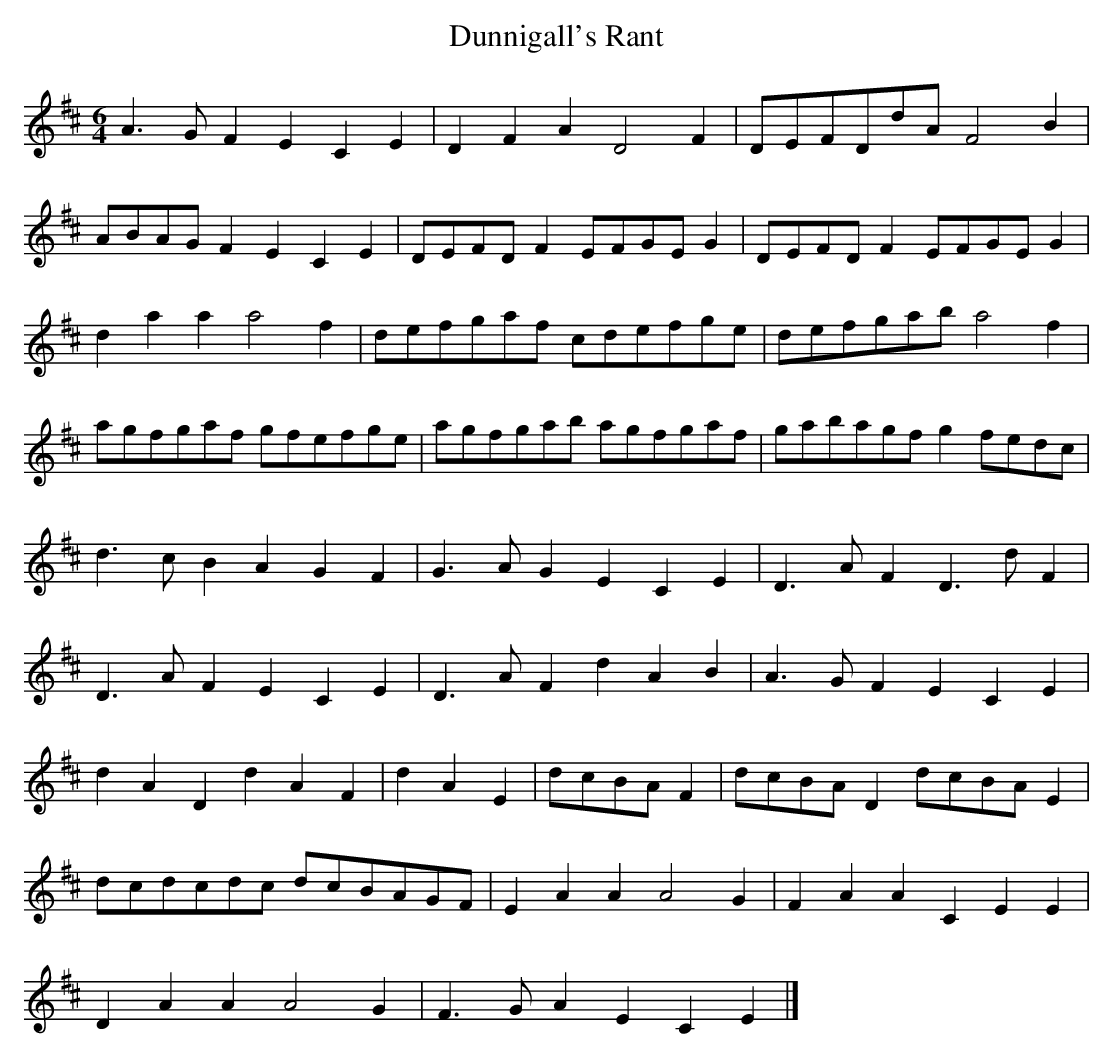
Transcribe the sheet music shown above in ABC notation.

X:1
T:Dunnigall's Rant
M:6/4
L:1/8
K:D
A3 G F2 E2 C2 E2|D2 F2 A2 D4 F2|DEFDdA F4 B2|
ABAG F2 E2 C2 E2|DEFD F2 EFGE G2|DEFD F2 EFGE G2|
d2 a2 a2 a4 f2|defgaf cdefge|defgab a4 f2|
agfgaf gfefge|agfgab agfgaf|gabagf g2 fedc|
d3 c B2 A2 G2 F2|G3 A G2 E2 C2 E2|D3 A F2 D3 d F2|
D3 A F2 E2 C2 E2|D3 A F2 d2 A2 B2|A3 G F2 E2 C2 E2|
d2 A2 D2 d2 A2 F2|d2 A2 E2|dcBA F2|dcBA D2 dcBA E2|
dcdcdc dcBAGF|E2 A2 A2 A4 G2|F2 A2 A2 C2 E2 E2|
D2 A2 A2 A4 G2|F3 G A2 E2 C2 E2|]
